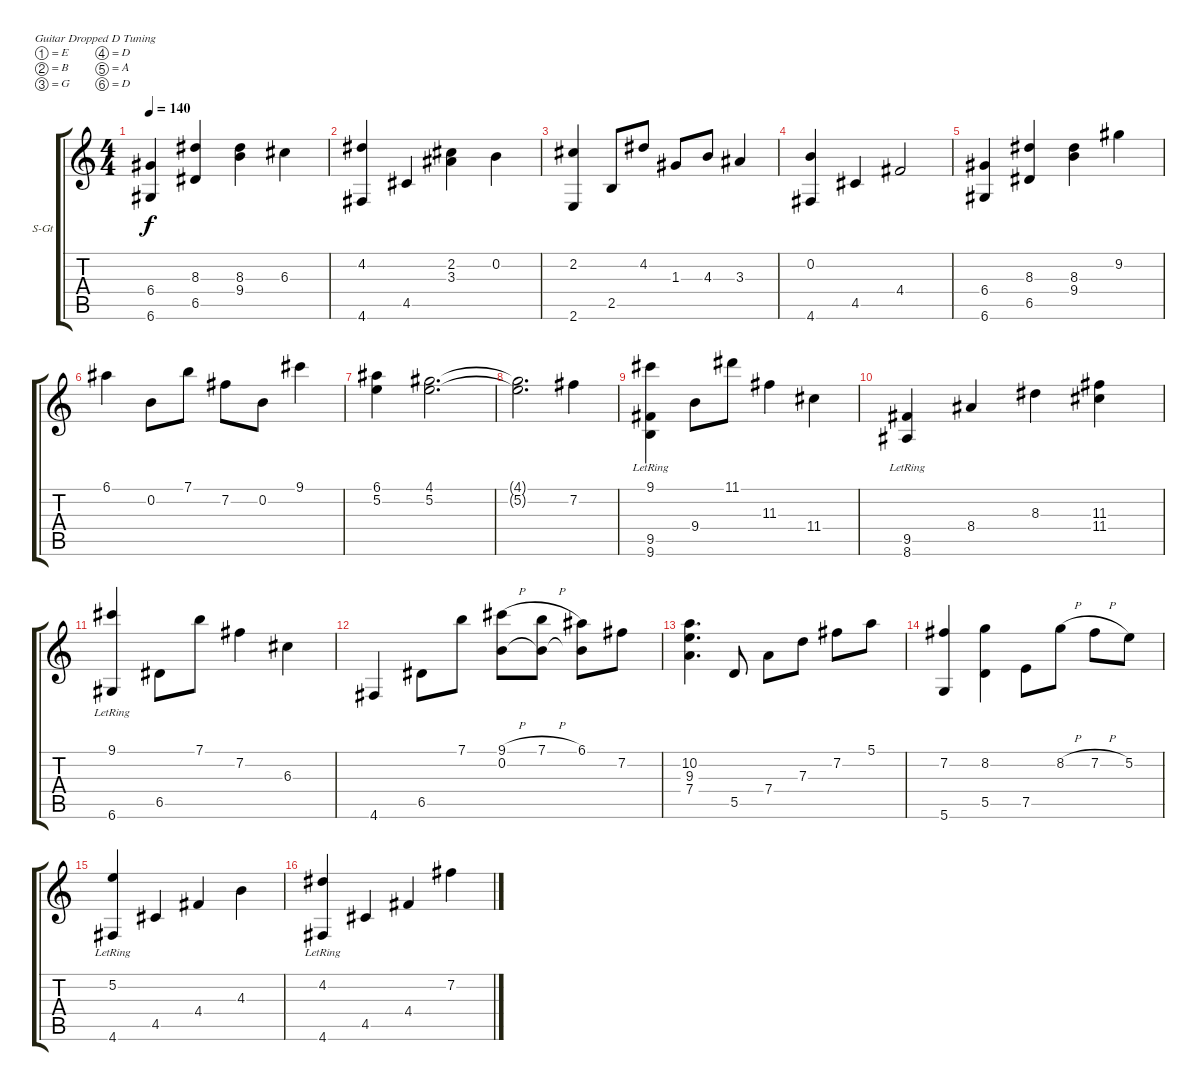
\bracketExtendMode groupsimilarinstruments
\firstSystemTrackNameOrientation horizontal
\otherSystemsTrackNameOrientation horizontal
\track ("Track 1" "S-Gt") {instrument acousticgrandpiano}
\staff {score tabs}
\tuning (E4 B3 G3 D3 A2 D2)
\displaytranspose 12
\ts (4 4)
\tempo 140
\clef g2
\ks c
(6.4 6.6).4{dy f} (8.3 6.5).4 (8.3 9.4).4 6.3.4 |
(4.2 4.6).4 4.5.4 (2.2 3.3).4 0.2.4 |
(2.2 2.6).4 2.5.8 4.2.8 1.3.8 4.3.8 3.3.4 |
(0.2 4.6).4 4.5.4 4.4.2 |
(6.4 6.6).4 (8.3 6.5).4 (8.3 9.4).4 9.2.4 |
6.1.4 0.2.8 7.1.8 7.2.8 0.2.8 9.1.4 |
(6.1 5.2).4 (4.1 5.2).2{d} |
(4.1{t} 5.2{t}).2{d} 7.2.4 |
(9.1 9.5{lr} 9.6).4 9.4.8 11.1.8 11.3.4 11.4.4 |
(9.5{lr} 8.6).4 8.4.4 8.3.4 (11.3 11.4).4 |
(9.1 6.6{lr}).4 6.5.8 7.1.8 7.2.4 6.3.4 |
4.6.4 6.5.8 7.1.8 (9.1{h} 0.2).8 (7.1{h} 0.2{t}).8 (6.1 0.2{t}).8 7.2.8 |
(10.2 9.3 7.4).4{d} 5.5.8 7.4.8 7.3.8 7.2.8 5.1.8 |
(7.2 5.6).4 (8.2 5.5).4 7.5.8 8.2{h}.8 7.2{h}.8 5.2.8 |
(5.2 4.6{lr}).4 4.5.4 4.4.4 4.3.4 |
(4.2 4.6{lr}).4 4.5.4 4.4.4 7.2.4
